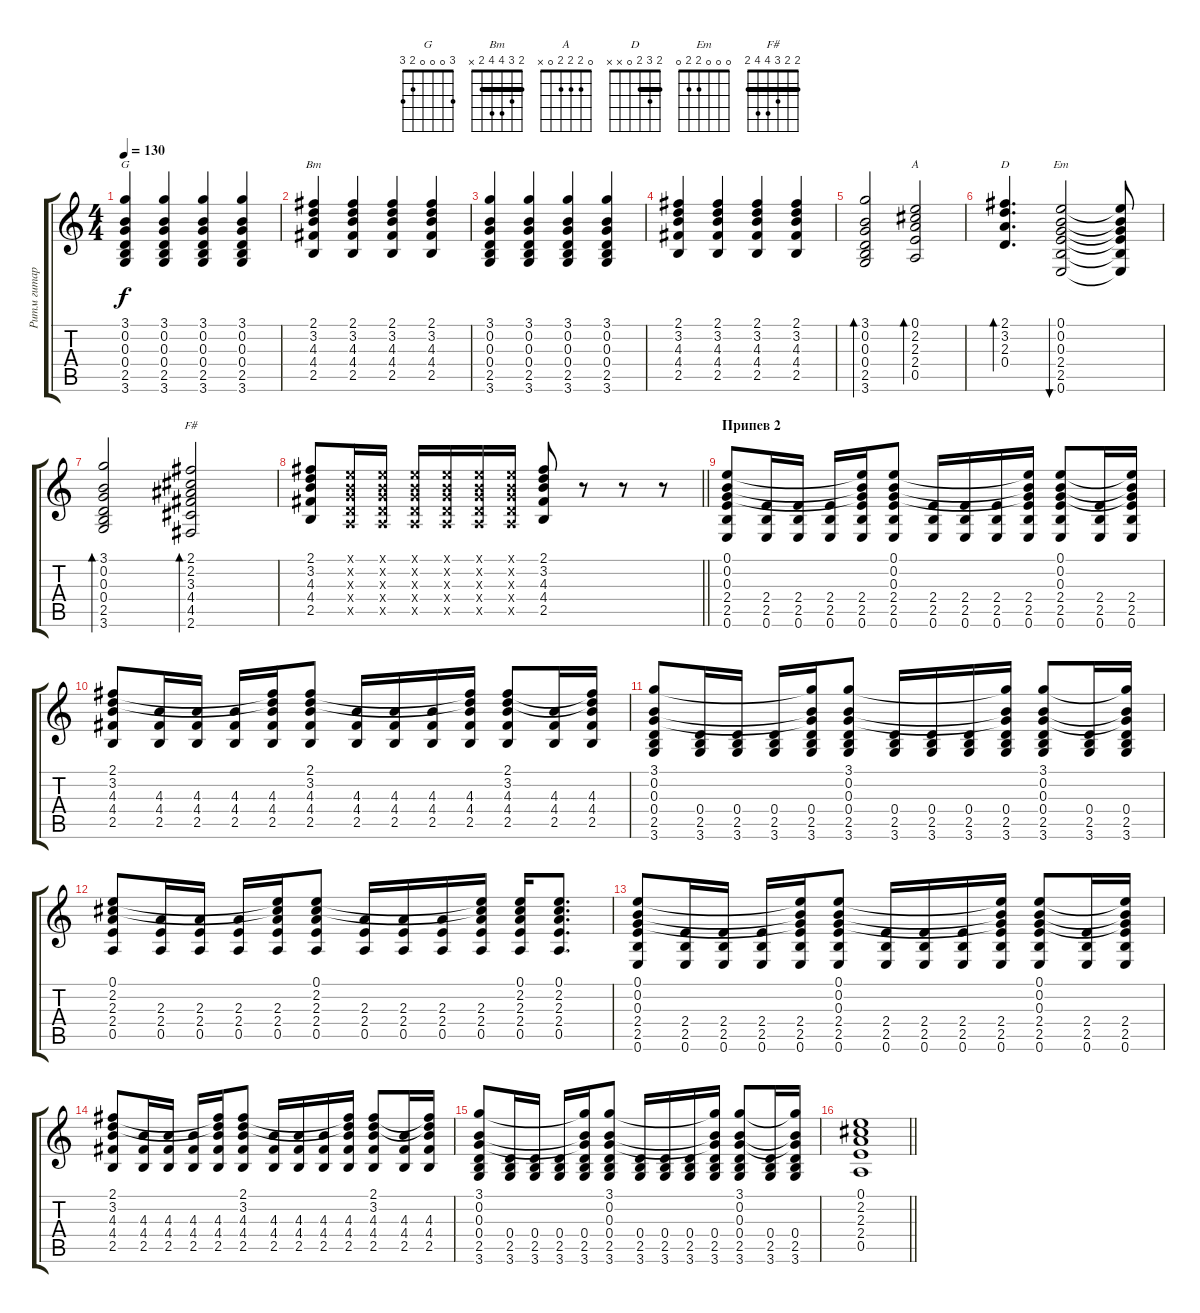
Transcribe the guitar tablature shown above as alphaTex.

\track ("Ритм гитара" "Ритм гитар") {instrument acousticguitarsteel}
\staff {score tabs}
\tuning (E4 B3 G3 D3 A2 E2) {hide}
\chord ("G" 3 0 0 0 2 3)
\chord ("Bm" 2 3 4 4 2 x) {barre 2}
\chord ("A" 0 2 2 2 0 x)
\chord ("D" 2 3 2 0 x x) {barre 2}
\chord ("Em" 0 0 0 2 2 0)
\chord ("F#" 2 2 3 4 4 2) {barre 2}
\ts (4 4)
\tempo 130
\clef g2
\ks c
(3.1 0.2 0.3 0.4 2.5 3.6).4{ch "G" dy f} (3.1 0.2 0.3 0.4 2.5 3.6).4 (3.1 0.2 0.3 0.4 2.5 3.6).4 (3.1 0.2 0.3 0.4 2.5 3.6).4 |
(2.1 3.2 4.3 4.4 2.5).4{ch "Bm"} (2.1 3.2 4.3 4.4 2.5).4 (2.1 3.2 4.3 4.4 2.5).4 (2.1 3.2 4.3 4.4 2.5).4 |
(3.1 0.2 0.3 0.4 2.5 3.6).4 (3.1 0.2 0.3 0.4 2.5 3.6).4 (3.1 0.2 0.3 0.4 2.5 3.6).4 (3.1 0.2 0.3 0.4 2.5 3.6).4 |
(2.1 3.2 4.3 4.4 2.5).4 (2.1 3.2 4.3 4.4 2.5).4 (2.1 3.2 4.3 4.4 2.5).4 (2.1 3.2 4.3 4.4 2.5).4 |
(3.1 0.2 0.3 0.4 2.5 3.6).2{bd 240} (0.1 2.2 2.3 2.4 0.5).2{bd 240 ch "A"} |
(2.1 3.2 2.3 0.4).4{d bd 30 ch "D"} (0.1 0.2 0.3 2.4 2.5 0.6).2{bu 30 ch "Em"} (0.1{t} 0.2{t} 0.3{t} 2.4{t} 2.5{t} 0.6{t}).8 |
(3.1 0.2 0.3 0.4 2.5 3.6).2{bd 240} (2.1 2.2 3.3 4.4 4.5 2.6).2{bd 240 ch "F#"} |
\barLineRight lightlight
(2.1 3.2 4.3 4.4 2.5).8 (0.1{x} 0.2{x} 0.3{x} 0.4{x} 0.5{x}).16 (0.1{x} 0.2{x} 0.3{x} 0.4{x} 0.5{x}).16 (0.1{x} 0.2{x} 0.3{x} 0.4{x} 0.5{x}).16 (0.1{x} 0.2{x} 0.3{x} 0.4{x} 0.5{x}).16 (0.1{x} 0.2{x} 0.3{x} 0.4{x} 0.5{x}).16 (0.1{x} 0.2{x} 0.3{x} 0.4{x} 0.5{x}).16 (2.1 3.2 4.3 4.4 2.5).8 r.8 r.8 r.8 |
\section ("" "Припев 2")
(0.1 0.2 0.3 2.4 2.5 0.6).8 (2.4 2.5 0.6).16 (2.4 2.5 0.6).16 (2.4 2.5 0.6).16 (0.1{t} 0.2{t} 0.3{t} 2.4 2.5 0.6).16 (0.1 0.2 0.3 2.4 2.5 0.6).8 (2.4 2.5 0.6).16 (2.4 2.5 0.6).16 (2.4 2.5 0.6).16 (0.1{t} 0.2{t} 0.3{t} 2.4 2.5 0.6).16 (0.1 0.2 0.3 2.4 2.5 0.6).8 (2.4 2.5 0.6).16 (0.1{t} 0.2{t} 0.3{t} 2.4 2.5 0.6).16 |
(2.1 3.2 4.3 4.4 2.5).8 (4.3 4.4 2.5).16 (4.3 4.4 2.5).16 (4.3 4.4 2.5).16 (2.1{t} 3.2{t} 4.3 4.4 2.5).16 (2.1 3.2 4.3 4.4 2.5).8 (4.3 4.4 2.5).16 (4.3 4.4 2.5).16 (4.3 4.4 2.5).16 (2.1{t} 3.2{t} 4.3 4.4 2.5).16 (2.1 3.2 4.3 4.4 2.5).8 (4.3 4.4 2.5).16 (2.1{t} 3.2{t} 4.3 4.4 2.5).16 |
(3.1 0.2 0.3 0.4 2.5 3.6).8 (0.4 2.5 3.6).16 (0.4 2.5 3.6).16 (0.4 2.5 3.6).16 (3.1{t} 0.2{t} 0.3{t} 0.4 2.5 3.6).16 (3.1 0.2 0.3 0.4 2.5 3.6).8 (0.4 2.5 3.6).16 (0.4 2.5 3.6).16 (0.4 2.5 3.6).16 (3.1{t} 0.2{t} 0.3{t} 0.4 2.5 3.6).16 (3.1 0.2 0.3 0.4 2.5 3.6).8 (0.4 2.5 3.6).16 (3.1{t} 0.2{t} 0.3{t} 0.4 2.5 3.6).16 |
(0.1 2.2 2.3 2.4 0.5).8 (2.3 2.4 0.5).16 (2.3 2.4 0.5).16 (2.3 2.4 0.5).16 (0.1{t} 2.2{t} 2.3 2.4 0.5).16 (0.1 2.2 2.3 2.4 0.5).8 (2.3 2.4 0.5).16 (2.3 2.4 0.5).16 (2.3 2.4 0.5).16 (0.1{t} 2.2{t} 2.3 2.4 0.5).16 (0.1 2.2 2.3 2.4 0.5).16 (0.1 2.2 2.3 2.4 0.5).8{d} |
(0.1 0.2 0.3 2.4 2.5 0.6).8 (2.4 2.5 0.6).16 (2.4 2.5 0.6).16 (2.4 2.5 0.6).16 (0.1{t} 0.2{t} 0.3{t} 2.4 2.5 0.6).16 (0.1 0.2 0.3 2.4 2.5 0.6).8 (2.4 2.5 0.6).16 (2.4 2.5 0.6).16 (2.4 2.5 0.6).16 (0.1{t} 0.2{t} 0.3{t} 2.4 2.5 0.6).16 (0.1 0.2 0.3 2.4 2.5 0.6).8 (2.4 2.5 0.6).16 (0.1{t} 0.2{t} 0.3{t} 2.4 2.5 0.6).16 |
(2.1 3.2 4.3 4.4 2.5).8 (4.3 4.4 2.5).16 (4.3 4.4 2.5).16 (4.3 4.4 2.5).16 (2.1{t} 3.2{t} 4.3 4.4 2.5).16 (2.1 3.2 4.3 4.4 2.5).8 (4.3 4.4 2.5).16 (4.3 4.4 2.5).16 (4.3 4.4 2.5).16 (2.1{t} 3.2{t} 4.3 4.4 2.5).16 (2.1 3.2 4.3 4.4 2.5).8 (4.3 4.4 2.5).16 (2.1{t} 3.2{t} 4.3 4.4 2.5).16 |
(3.1 0.2 0.3 0.4 2.5 3.6).8 (0.4 2.5 3.6).16 (0.4 2.5 3.6).16 (0.4 2.5 3.6).16 (3.1{t} 0.2{t} 0.3{t} 0.4 2.5 3.6).16 (3.1 0.2 0.3 0.4 2.5 3.6).8 (0.4 2.5 3.6).16 (0.4 2.5 3.6).16 (0.4 2.5 3.6).16 (3.1{t} 0.2{t} 0.3{t} 0.4 2.5 3.6).16 (3.1 0.2 0.3 0.4 2.5 3.6).8 (0.4 2.5 3.6).16 (3.1{t} 0.2{t} 0.3{t} 0.4 2.5 3.6).16 |
\barLineRight lightlight
(0.1 2.2 2.3 2.4 0.5).1
